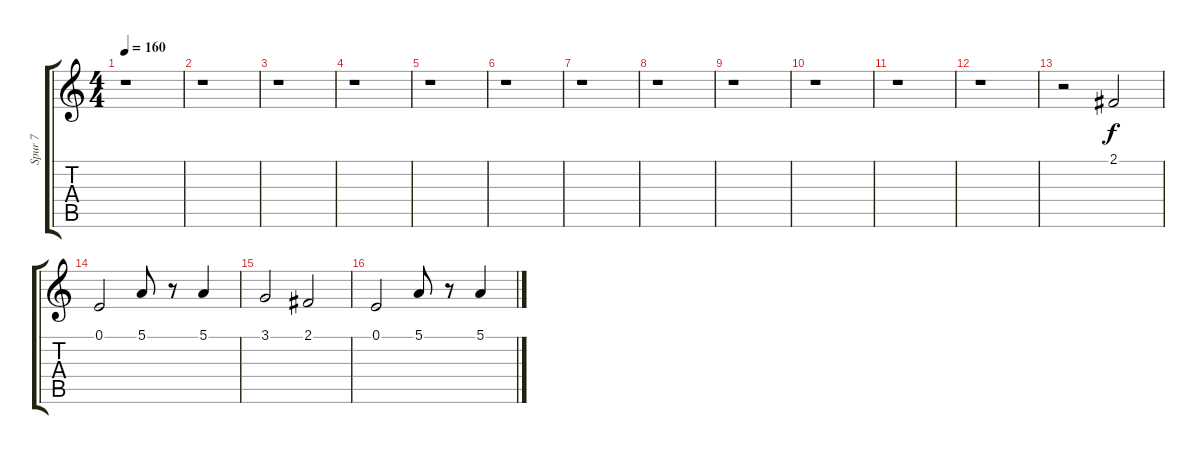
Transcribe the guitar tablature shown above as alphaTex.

\track ("Spur 7" "Spur 7") {instrument percussiveorgan}
\staff {score tabs}
\tuning (E4 B3 G3 D3 A2 E2) {hide}
\ts (4 4)
\tempo 160
\clef g2
\ks c
r.1{dy f} |
r.1 |
r.1 |
r.1 |
r.1 |
r.1 |
r.1 |
r.1 |
r.1 |
r.1 |
r.1 |
r.1 |
r.2 2.1.2 |
0.1.2 5.1.8 r.8 5.1.4 |
3.1.2 2.1.2 |
0.1.2 5.1.8 r.8 5.1.4
